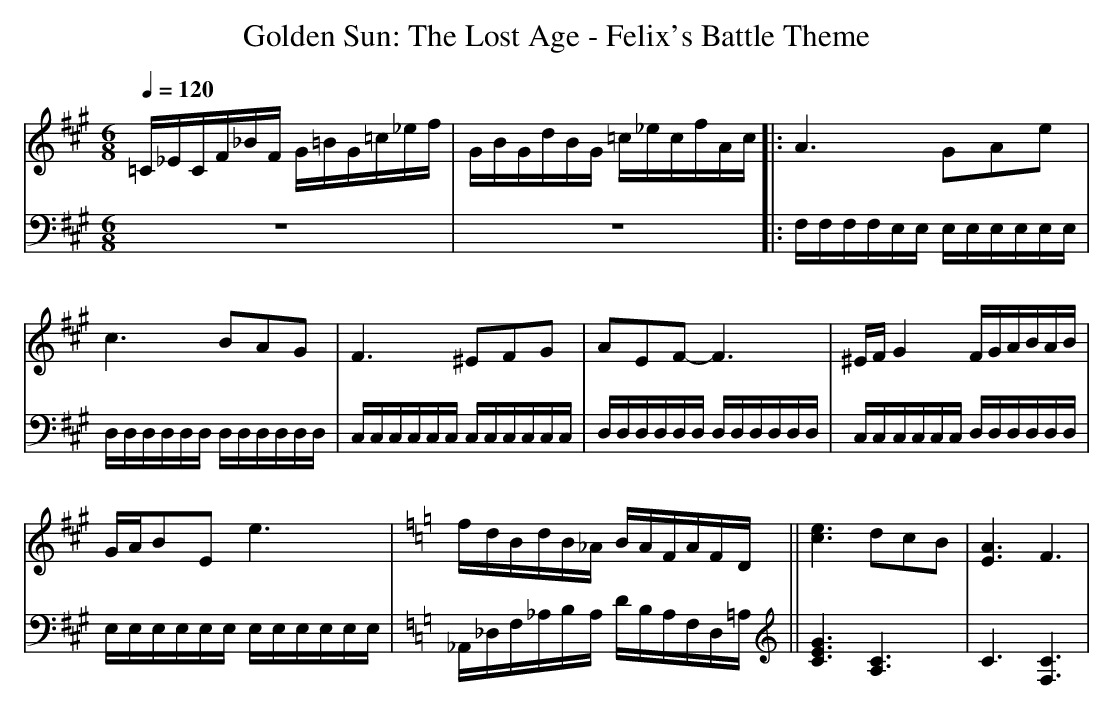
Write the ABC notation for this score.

X:1
T:Golden Sun: The Lost Age - Felix's Battle Theme
M:6/8
Q:1/4=120
L:1/16
V:T treble
V:B bass
K:A
[V:T] =C_ECF_BF G=BG=c_ef | GBGdBG =c_ecfAc |: A6 G2A2e2 |
[V:B] z12 | z12 |: F,F,F,F,E,E, E,E,E,E,E,E, |
[V:T] c6 B2A2G2 | F6 ^E2F2G2 | A2E2F2- F6 | ^EF G4 FGABAB |
[V:B] D,D,D,D,D,D, D,D,D,D,D,D, | C,C,C,C,C,C, C,C,C,C,C,C, | D,D,D,D,D,D, D,D,D,D,D,D, | C,C,C,C,C,C, D,D,D,D,D,D, |
[V:T] GAB2E2 e6 | [K:C] fdBdB_A BAFAFD || [ce]6 d2c2B2 | [EA]6 F6 |
[V:B] E,E,E,E,E,E, E,E,E,E,E,E, | [K:C] _A,,_D,F,_A,B,A, DB,A,F,D,=A, || [K:treble] [CEG]6 [A,C]6 | C6 [F,C]6 |
